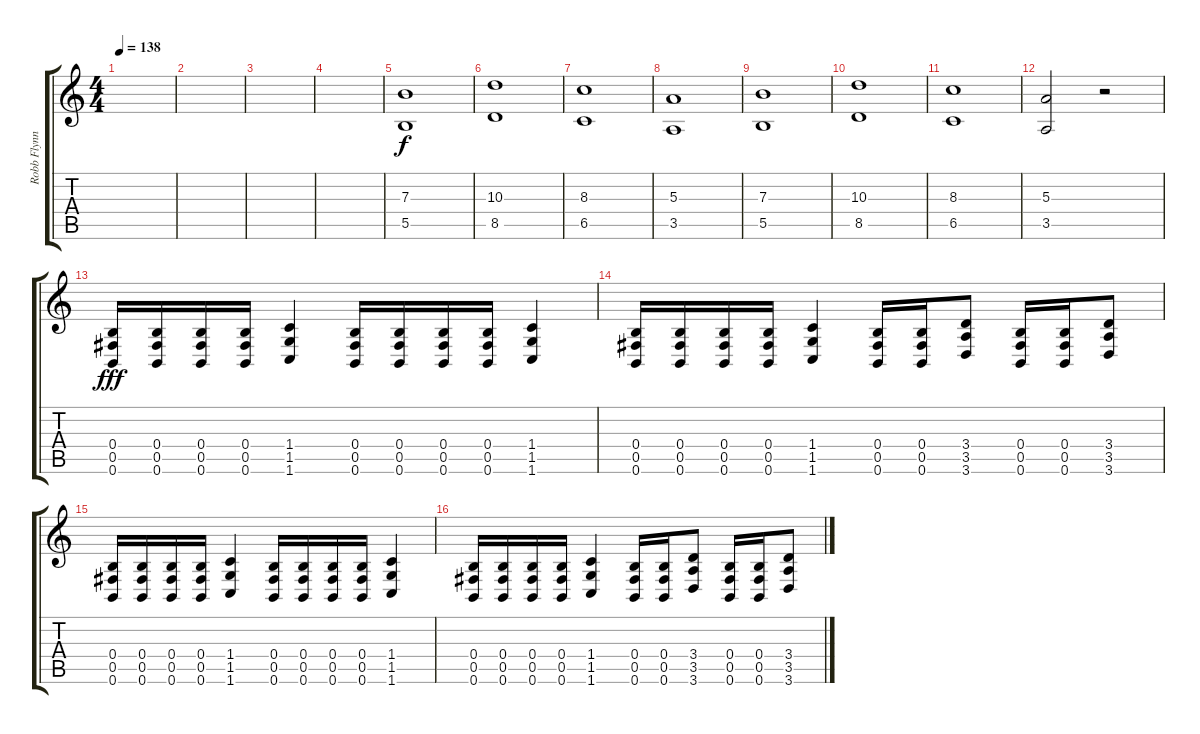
\track ("Robb Flynn" "Robb Flynn") {instrument distortionguitar}
\staff {score tabs}
\tuning (Db4 Ab3 E3 B2 Gb2 B1) {hide}
\ts (4 4)
\tempo 138
\clef g2
\ks c
|
|
|
|
(7.3 5.5).1{dy f} |
(10.3 8.5).1 |
(8.3 6.5).1 |
(5.3 3.5).1 |
(7.3 5.5).1 |
(10.3 8.5).1 |
(8.3 6.5).1 |
(5.3 3.5).2 r.2 |
(0.4 0.5 0.6).16{dy fff} (0.4 0.5 0.6).16 (0.4 0.5 0.6).16 (0.4 0.5 0.6).16 (1.4 1.5 1.6).4 (0.4 0.5 0.6).16 (0.4 0.5 0.6).16 (0.4 0.5 0.6).16 (0.4 0.5 0.6).16 (1.4 1.5 1.6).4 |
(0.4 0.5 0.6).16 (0.4 0.5 0.6).16 (0.4 0.5 0.6).16 (0.4 0.5 0.6).16 (1.4 1.5 1.6).4 (0.4 0.5 0.6).16 (0.4 0.5 0.6).16 (3.4 3.5 3.6).8 (0.4 0.5 0.6).16 (0.4 0.5 0.6).16 (3.4 3.5 3.6).8 |
(0.4 0.5 0.6).16 (0.4 0.5 0.6).16 (0.4 0.5 0.6).16 (0.4 0.5 0.6).16 (1.4 1.5 1.6).4 (0.4 0.5 0.6).16 (0.4 0.5 0.6).16 (0.4 0.5 0.6).16 (0.4 0.5 0.6).16 (1.4 1.5 1.6).4 |
(0.4 0.5 0.6).16 (0.4 0.5 0.6).16 (0.4 0.5 0.6).16 (0.4 0.5 0.6).16 (1.4 1.5 1.6).4 (0.4 0.5 0.6).16 (0.4 0.5 0.6).16 (3.4 3.5 3.6).8 (0.4 0.5 0.6).16 (0.4 0.5 0.6).16 (3.4 3.5 3.6).8
